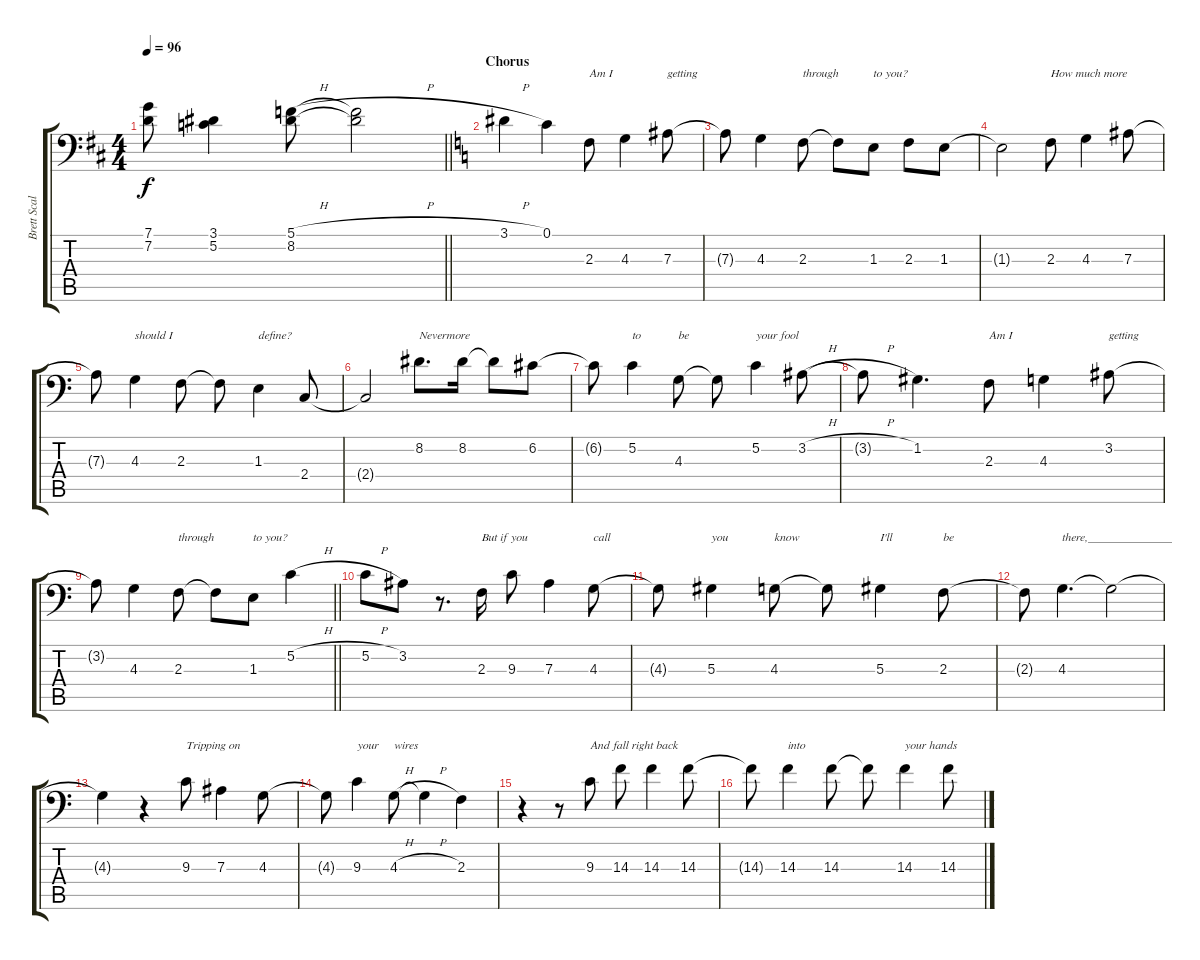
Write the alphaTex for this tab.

\track ("Brett Scallions (Vocals)" "Brett Scal") {instrument violin}
\staff {score tabs}
\tuning (C4 G3 Eb3 Bb2 F2 Bb1) {hide}
\ts (4 4)
\tempo 96
\clef f4
\barLineRight lightlight
\ks d
(7.1{t} 7.2{t}).8{dy f} (3.1 5.2).4 (5.1{h} 8.2).8 (5.1{h t} 8.2{t}).2 |
\section ("" "Chorus")
\ks c
3.1{h}.4 0.1.4 2.3.8{txt "Am I"} 4.3.4 7.3.8{txt "getting"} |
7.3{t}.8 4.3.4 2.3.8{txt "through"} 2.3{t}.8 1.3.8{txt "to you?"} 2.3.8 1.3.8 |
1.3{t}.2 2.3.8{txt "How much more"} 4.3.4 7.3.8 |
7.3{t}.8 4.3.4{txt "should I"} 2.3.8 2.3{t}.8 1.3.4{txt "define?"} 2.4.8 |
2.4{t}.2 8.2.8{d txt "Nevermore"} 8.2.16 8.2{t}.8 6.2.8 |
6.2{t}.8 5.2.4{txt "to"} 4.3.8{txt "be"} 4.3{t}.8 5.2.4{txt "your fool"} 3.2{h}.8 |
3.2{h t}.8 1.2.4{d} 2.3.8{txt "Am I"} 4.3.4 3.2.8{txt "getting"} |
\barLineRight lightlight
3.2{t}.8 4.3.4 2.3.8{txt "through"} 2.3{t}.8 1.3.8{txt "to you?"} 5.2{h}.4 |
5.2{h}.8 3.2.8 r.8{d} 2.3.16{txt "But if you"} 9.3.8 7.3.4 4.3.8{txt "call"} |
4.3{t}.8 5.3.4{txt "you"} 4.3.8{txt "know"} 4.3{t}.8 5.3.4{txt "I'll"} 2.3.8{txt "be"} |
2.3{t}.8 4.3.4{d txt "there,______________"} 4.3{t}.2 |
4.3{t}.4 r.4 9.3.8{txt "Tripping on"} 7.3.4 4.3.8 |
4.3{t}.8 9.3.4{txt "your"} 4.3{h}.8{txt "wires"} 4.3{h t}.4 2.3.4 |
r.4 r.8 9.3.8{txt "And fall right back"} 14.3.8 14.3.4 14.3.8 |
14.3{t}.8 14.3.4{txt "into"} 14.3.8 14.3{t}.8 14.3.4{txt "your hands"} 14.3.8
